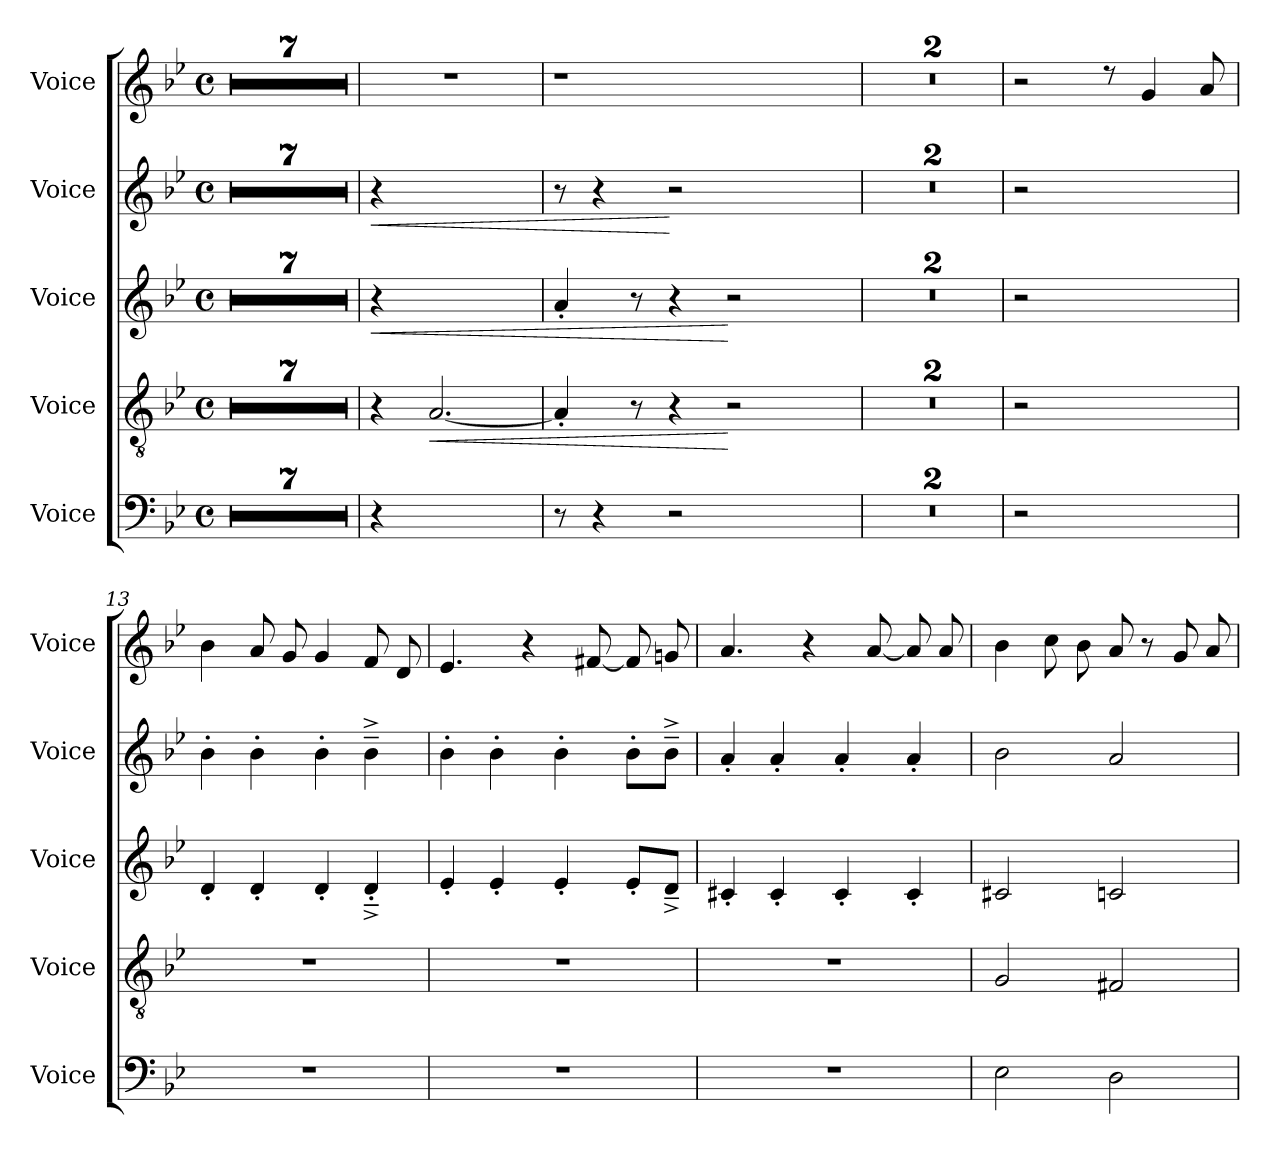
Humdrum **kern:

**kern	**kern	**dynam	**kern	**dynam	**kern	**dynam	**kern
*part5	*part4	*part4	*part3	*part3	*part2	*part2	*part1
*staff5	*staff4	*staff4	*staff3	*staff3	*staff2	*staff2	*staff1
*I"Voice	*I"Voice	*	*I"Voice	*	*I"Voice	*	*I"Voice
*I'Voice	*I'Voice	*	*I'Voice	*	*I'Voice	*	*I'Voice
*clefF4	*clefGv2	*	*clefG2	*	*clefG2	*	*clefG2
*k[b-e-]	*k[b-e-]	*	*k[b-e-]	*	*k[b-e-]	*	*k[b-e-]
*M4/4	*M4/4	*	*M4/4	*	*M4/4	*	*M4/4
*met(c)	*met(c)	*	*met(c)	*	*met(c)	*	*met(c)
=1	=1	=1	=1	=1	=1	=1	=1
1r	1r	.	1r	.	1r	.	1rdd
=2	=2	=2	=2	=2	=2	=2	=2
1r	1r	.	1r	.	1r	.	1rdd
=3	=3	=3	=3	=3	=3	=3	=3
1r	1r	.	1r	.	1r	.	1rdd
=4	=4	=4	=4	=4	=4	=4	=4
1ryy	1ryy	.	1ryy	.	1ryy	.	1ryy
=5	=5	=5	=5	=5	=5	=5	=5
1ryy	1ryy	.	1ryy	.	1ryy	.	1ryy
=6	=6	=6	=6	=6	=6	=6	=6
1ryy	1ryy	.	1ryy	.	1ryy	.	1ryy
=7	=7	=7	=7	=7	=7	=7	=7
1ryy	1ryy	.	1ryy	.	1ryy	.	1ryy
=8	=8	=8	=8	=8	=8	=8	=8
!	!	!	!	!LO:HP:b	!	!LO:HP:b	!
4r	4r	.	4r	<	4r	<	1rdd
!	!	!LO:HP:b	!	!	!	!	!
2.ryy	[<2.A/	<	2.ryy	.	2.ryy	.	.
=9	=9	=9	=9	=9	=9	=9	=9
8r	4A'<'<'</]	.	4a'<'<'</	.	8r	.	1rdd
4r	.	.	.	.	4r	.	.
.	8r	.	8r	.	.	.	.
2r	4r	.	4r	.	2rcc	[	.
.	2r	[	2rcc	[	.	.	.
4ryy	.	.	.	.	4ryy	.	.
.	.	.	.	.	.	.	8ryy
=10	=10	=10	=10	=10	=10	=10	=10
1rF	1rd	.	1rdd	.	1rdd	.	1rdd
=11	=11	=11	=11	=11	=11	=11	=11
1r	1r	.	1r	.	1r	.	1rdd
=12	=12	=12	=12	=12	=12	=12	=12
2r	2r	.	2rcc	.	2rcc	.	2rcc
2ryy	2ryy	.	2ryy	.	2ryy	.	8rcc
.	.	.	.	.	.	.	4g/
.	.	.	.	.	.	.	8a/
=13	=13	=13	=13	=13	=13	=13	=13
1rF	1rd	.	4d'<'</	.	4b-'>\	.	4b-\
.	.	.	4d'<'</	.	4b-'>\	.	8a/
.	.	.	.	.	.	.	8gZ</
.	.	.	4d'<'</	.	4b-'>\	.	4gZ</
.	.	.	4d'<^<~</	.	4b-^>~>\	.	8f/
.	.	.	.	.	.	.	8d/
!!LO:LB:g=z
=14	=14	=14	=14	=14	=14	=14	=14
1rF	1rd	.	4e-'</	.	4b-'>\	.	4.e-/
.	.	.	4e-'</	.	4b-'>\	.	.
.	.	.	.	.	.	.	4r
.	.	.	4e-'</	.	4b-'>\	.	.
.	.	.	.	.	.	.	[<8f#X/
.	.	.	8e-'</L	.	8b-'>\L	.	8f#Z</]
.	.	.	8d^<~</J	.	8b-^>~>Z<\J	.	8gn/
=15	=15	=15	=15	=15	=15	=15	=15
1rF	1rd	.	4c#X'</	.	4a'>'</	.	4.a/
.	.	.	4c#'</	.	4a'</	.	.
.	.	.	.	.	.	.	4r
.	.	.	4c#'</	.	4a'</	.	.
.	.	.	.	.	.	.	[<8a/
.	.	.	4c#'</	.	4a'</	.	8a/]
.	.	.	.	.	.	.	8aZ</
=16	=16	=16	=16	=16	=16	=16	=16
2E-Z<\	2GZ>Z</	.	2c#X/	.	2b-Z<\	.	4b-Z<\
.	.	.	.	.	.	.	8cc\
.	.	.	.	.	.	.	8b-\
2D\	2F#X/	.	2cn/	.	2a/	.	8a/
.	.	.	.	.	.	.	8r
.	.	.	.	.	.	.	8g/
.	.	.	.	.	.	.	8aZ</
=	=	=	=	=	=	=	=
*-	*-	*-	*-	*-	*-	*-	*-
